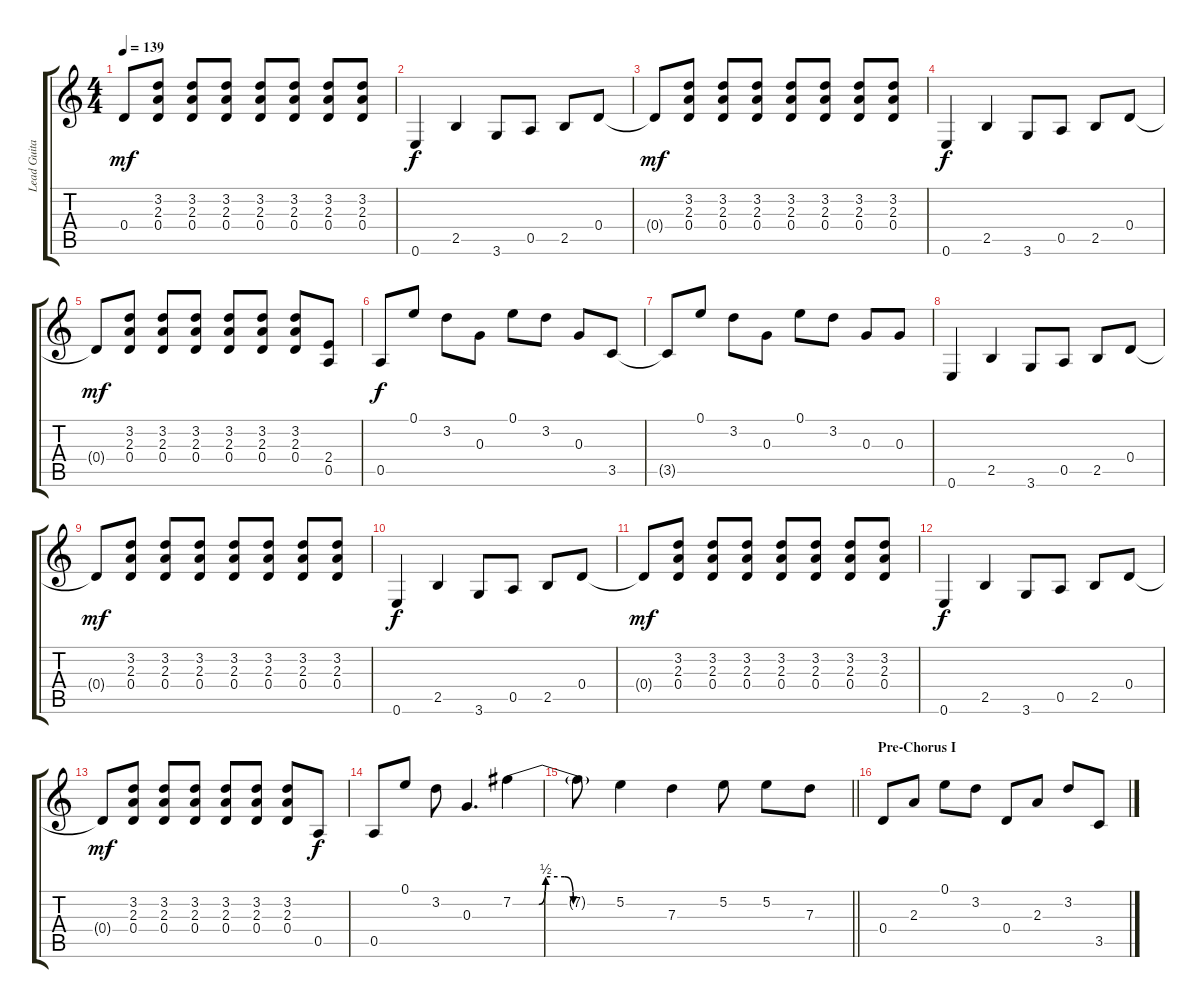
\track ("Lead Guitar" "Lead Guita") {instrument overdrivenguitar}
\staff {score tabs}
\tuning (E4 B3 G3 D3 A2 E2) {hide}
\ts (4 4)
\tempo 139
\clef g2
\ks c
0.4{t}.8{dy mf} (3.2 2.3 0.4).8 (3.2 2.3 0.4).8 (3.2 2.3 0.4).8 (3.2 2.3 0.4).8 (3.2 2.3 0.4).8 (3.2 2.3 0.4).8 (3.2 2.3 0.4).8 |
0.6.4{dy f} 2.5.4 3.6.8 0.5.8 2.5.8 0.4.8 |
0.4{t}.8{dy mf} (3.2 2.3 0.4).8 (3.2 2.3 0.4).8 (3.2 2.3 0.4).8 (3.2 2.3 0.4).8 (3.2 2.3 0.4).8 (3.2 2.3 0.4).8 (3.2 2.3 0.4).8 |
0.6.4{dy f} 2.5.4 3.6.8 0.5.8 2.5.8 0.4.8 |
0.4{t}.8{dy mf} (3.2 2.3 0.4).8 (3.2 2.3 0.4).8 (3.2 2.3 0.4).8 (3.2 2.3 0.4).8 (3.2 2.3 0.4).8 (3.2 2.3 0.4).8 (2.4 0.5).8 |
0.5.8{dy f} 0.1.8 3.2.8 0.3.8 0.1.8 3.2.8 0.3.8 3.5.8 |
3.5{t}.8 0.1.8 3.2.8 0.3.8 0.1.8 3.2.8 0.3.8 0.3.8 |
0.6.4 2.5.4 3.6.8 0.5.8 2.5.8 0.4.8 |
0.4{t}.8{dy mf} (3.2 2.3 0.4).8 (3.2 2.3 0.4).8 (3.2 2.3 0.4).8 (3.2 2.3 0.4).8 (3.2 2.3 0.4).8 (3.2 2.3 0.4).8 (3.2 2.3 0.4).8 |
0.6.4{dy f} 2.5.4 3.6.8 0.5.8 2.5.8 0.4.8 |
0.4{t}.8{dy mf} (3.2 2.3 0.4).8 (3.2 2.3 0.4).8 (3.2 2.3 0.4).8 (3.2 2.3 0.4).8 (3.2 2.3 0.4).8 (3.2 2.3 0.4).8 (3.2 2.3 0.4).8 |
0.6.4{dy f} 2.5.4 3.6.8 0.5.8 2.5.8 0.4.8 |
0.4{t}.8{dy mf} (3.2 2.3 0.4).8 (3.2 2.3 0.4).8 (3.2 2.3 0.4).8 (3.2 2.3 0.4).8 (3.2 2.3 0.4).8 (3.2 2.3 0.4).8 0.5.8{dy f} |
0.5.8 0.1.8 3.2.8 0.3.4{d} 7.2{be (custom 0 0 15 0 19 2 30 2 35 0 45 0 60 0)}.4 |
\barLineRight lightlight
7.2{t}.8 5.2.4 7.3.4 5.2.8 5.2.8 7.3.8 |
\section ("" "Pre-Chorus I")
0.4.8 2.3.8 0.1.8 3.2.8 0.4.8 2.3.8 3.2.8 3.5.8
